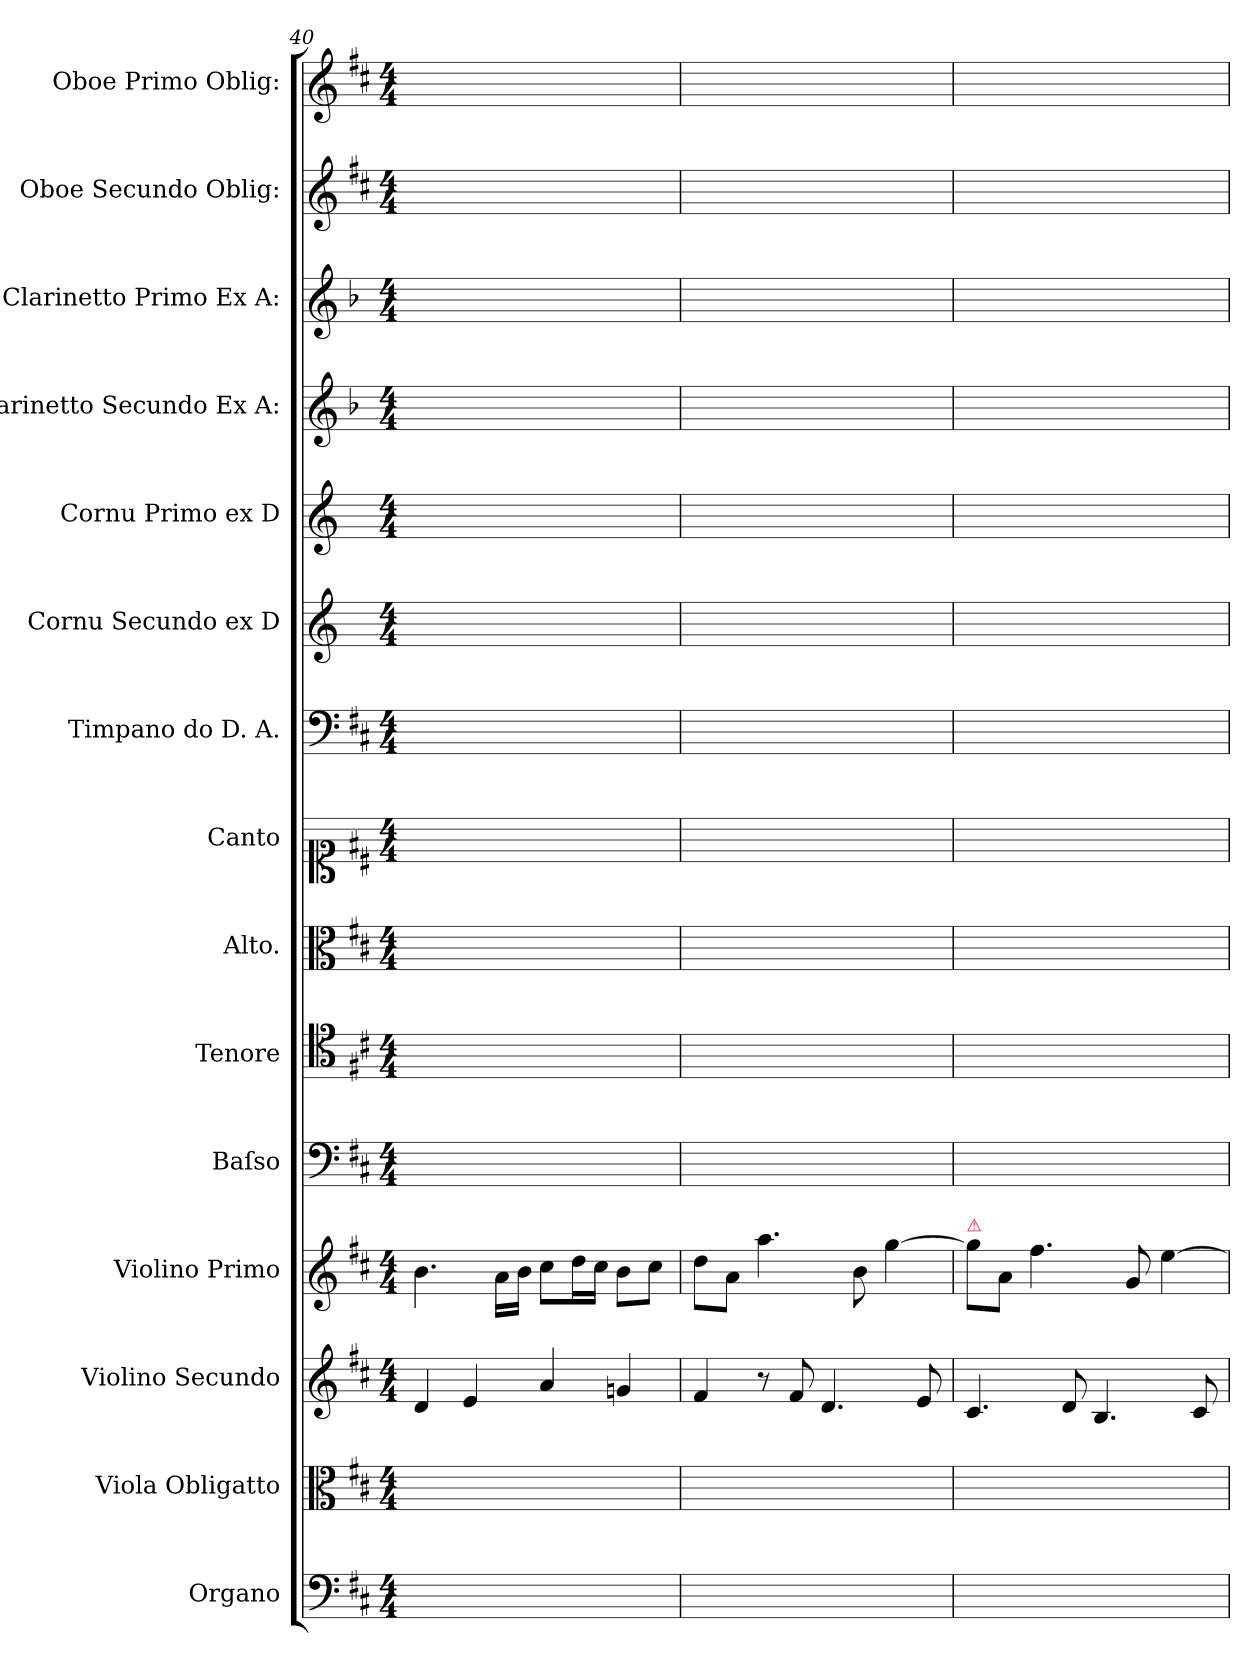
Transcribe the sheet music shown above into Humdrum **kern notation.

**kern	**kern	**kern	**kern	**kern	**kern	**kern	**kern	**kern	**kern	**kern	**kern	**kern	**kern	**kern
*part15	*part14	*part13	*part12	*part11	*part10	*part9	*part8	*part7	*part6	*part5	*part4	*part3	*part2	*part1
*staff15	*staff14	*staff13	*staff12	*staff11	*staff10	*staff9	*staff8	*staff7	*staff6	*staff5	*staff4	*staff3	*staff2	*staff1
*I"Organo	*I"Viola Obligatto	*I"Violino Secundo	*I"Violino Primo	*I"Baſso	*I"Tenore	*I"Alto.	*I"Canto	*I"Timpano do D. A.	*I"Cornu Secundo ex D	*I"Cornu Primo ex D	*I"Clarinetto Secundo Ex A:	*I"Clarinetto Primo Ex A:	*I"Oboe Secundo Oblig:	*I"Oboe Primo Oblig:
*I'org	*I'vla	*I'vl 2	*I'vl 1	*I'B	*I'T	*I'A	*	*I'timp	*	*	*I'cl 2 in A	*I'cl 1 in A	*I'ob 2	*I'ob 1
*clefF4	*clefC3	*clefG2	*clefG2	*clefF4	*clefC4	*clefC3	*clefC1	*clefF4	*clefG2	*clefG2	*clefG2	*clefG2	*clefG2	*clefG2
*	*	*	*	*	*	*	*	*	*ITrd6c10	*ITrd6c10	*ITrd2c3	*ITrd2c3	*	*
*k[f#c#]	*k[f#c#]	*k[f#c#]	*k[f#c#]	*k[f#c#]	*k[f#c#]	*k[f#c#]	*k[f#c#]	*k[f#c#]	*k[f#c#]	*k[f#c#]	*k[f#c#]	*k[f#c#]	*k[f#c#]	*k[f#c#]
*D:	*D:	*D:	*D:	*D:	*D:	*D:	*D:	*D:	*D:	*D:	*D:	*D:	*D:	*D:
*M4/4	*M4/4	*M4/4	*M4/4	*M4/4	*M4/4	*M4/4	*M4/4	*M4/4	*M4/4	*M4/4	*M4/4	*M4/4	*M4/4	*M4/4
=40	=40	=40	=40	=40	=40	=40	=40	=40	=40	=40	=40	=40	=40	=40
1ryy	1ryy	4d/	4.b\	1ryy	1ryy	1ryy	1ryy	1ryy	1ryy	1ryy	1ryy	1ryy	1ryy	1ryy
.	.	4e/	.	.	.	.	.	.	.	.	.	.	.	.
.	.	.	16a\LL	.	.	.	.	.	.	.	.	.	.	.
.	.	.	16b\JJ	.	.	.	.	.	.	.	.	.	.	.
.	.	4a/	8cc#\L	.	.	.	.	.	.	.	.	.	.	.
.	.	.	16dd\L	.	.	.	.	.	.	.	.	.	.	.
.	.	.	16cc#\JJ	.	.	.	.	.	.	.	.	.	.	.
.	.	4gn/	8b\L	.	.	.	.	.	.	.	.	.	.	.
.	.	.	8cc#\J	.	.	.	.	.	.	.	.	.	.	.
=41	=41	=41	=41	=41	=41	=41	=41	=41	=41	=41	=41	=41	=41	=41
1ryy	1ryy	4f#/	8dd\L	1ryy	1ryy	1ryy	1ryy	1ryy	1ryy	1ryy	1ryy	1ryy	1ryy	1ryy
.	.	.	8a\J	.	.	.	.	.	.	.	.	.	.	.
.	.	8r	4.aa\	.	.	.	.	.	.	.	.	.	.	.
.	.	8f#/	.	.	.	.	.	.	.	.	.	.	.	.
.	.	4.d/	.	.	.	.	.	.	.	.	.	.	.	.
.	.	.	8b\	.	.	.	.	.	.	.	.	.	.	.
.	.	.	[4gg\	.	.	.	.	.	.	.	.	.	.	.
.	.	8e/	.	.	.	.	.	.	.	.	.	.	.	.
=42	=42	=42	=42	=42	=42	=42	=42	=42	=42	=42	=42	=42	=42	=42
!	!	!	!LO:TX:a:color=crimson:t=⚠	!	!	!	!	!	!	!	!	!	!	!
1ryy	1ryy	4.c#/	8gg\L]	1ryy	1ryy	1ryy	1ryy	1ryy	1ryy	1ryy	1ryy	1ryy	1ryy	1ryy
.	.	.	8a\J	.	.	.	.	.	.	.	.	.	.	.
.	.	.	4.ff#\	.	.	.	.	.	.	.	.	.	.	.
.	.	8d/	.	.	.	.	.	.	.	.	.	.	.	.
.	.	4.B/	.	.	.	.	.	.	.	.	.	.	.	.
.	.	.	8g/	.	.	.	.	.	.	.	.	.	.	.
.	.	.	[4ee\	.	.	.	.	.	.	.	.	.	.	.
.	.	8c#/	.	.	.	.	.	.	.	.	.	.	.	.
=	=	=	=	=	=	=	=	=	=	=	=	=	=	=
*-	*-	*-	*-	*-	*-	*-	*-	*-	*-	*-	*-	*-	*-	*-
